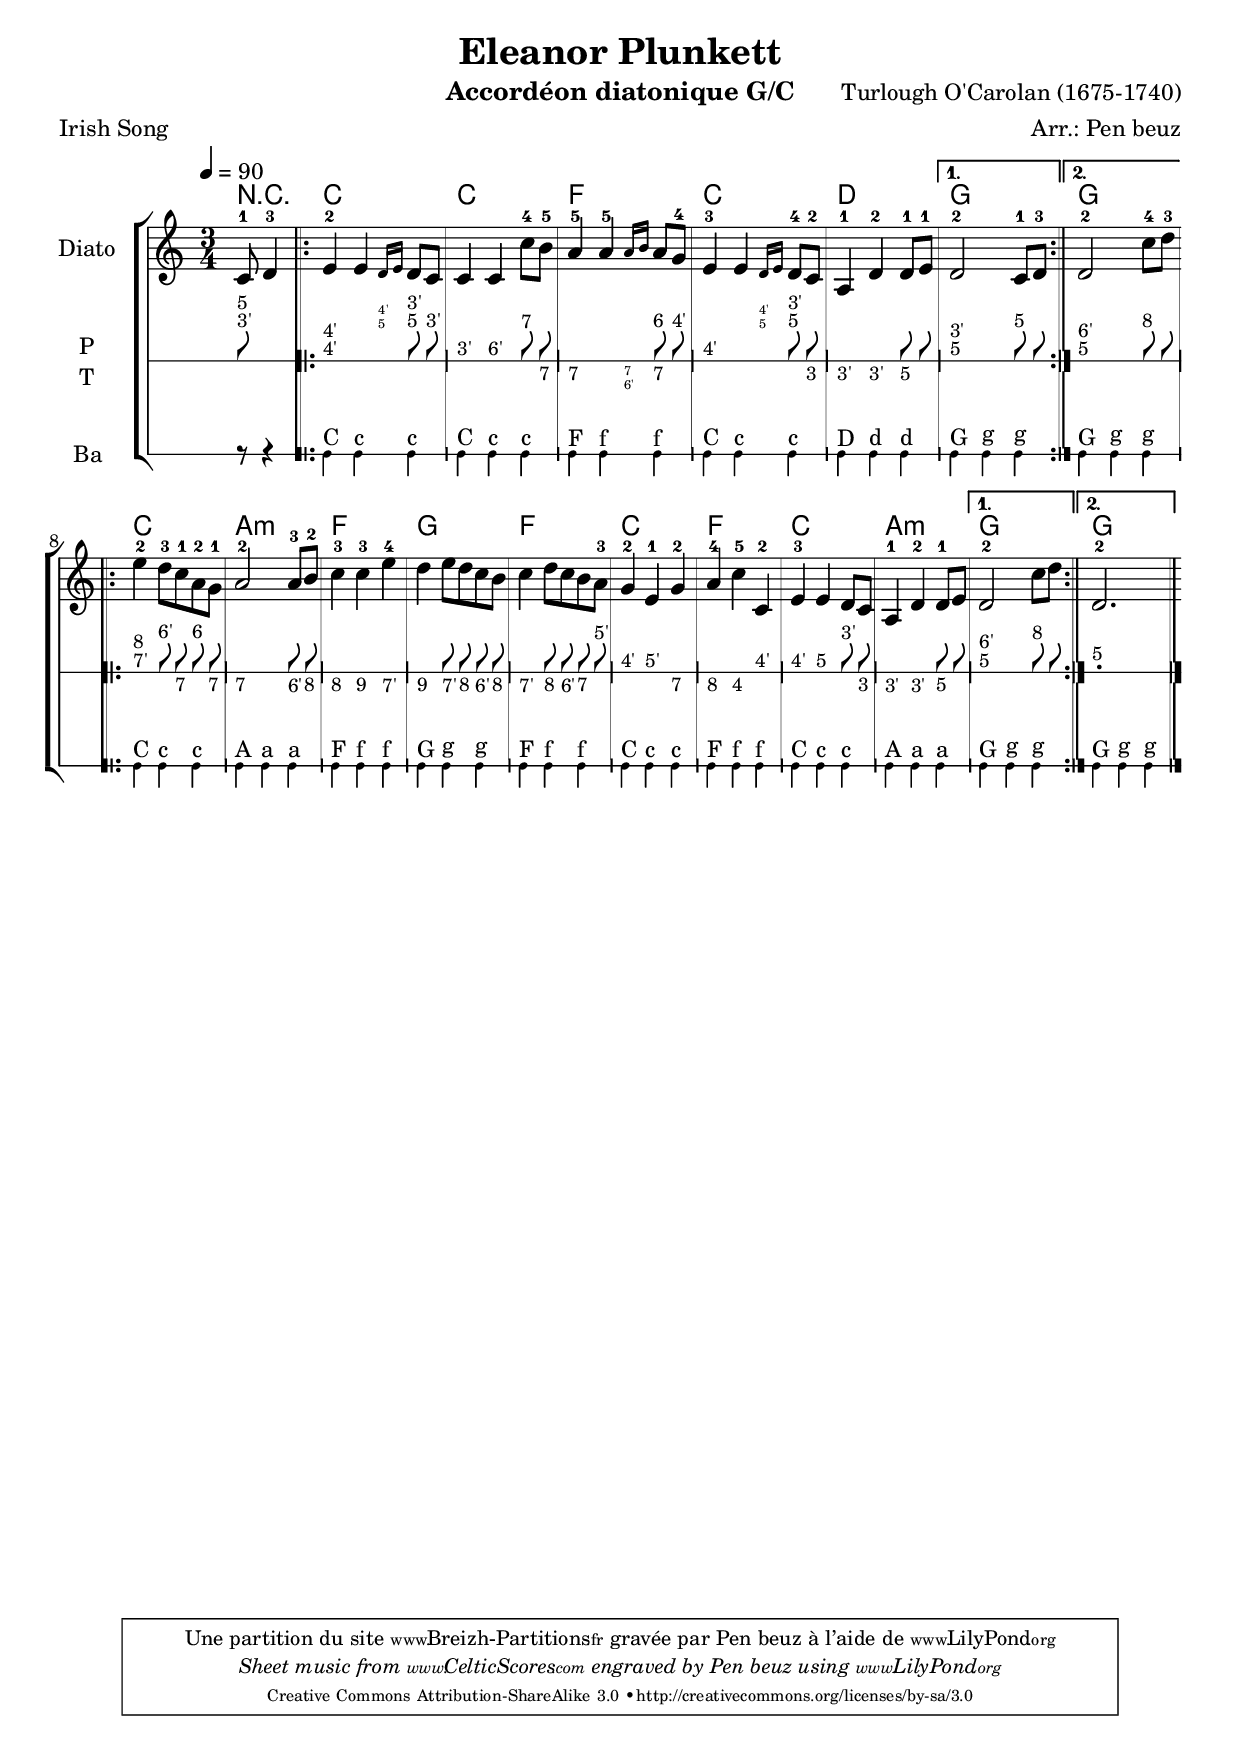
\version "2.12.3"
#(set-global-staff-size 20)
#(define cadb #t)
\header
{
	title="Eleanor Plunkett"
	subtitle=""
	composer="Turlough O'Carolan (1675-1740)"
	arranger="Arr.: Pen beuz"
	instrument = "Accordéon diatonique G/C"
	meter = "Irish Song"
	poet=""
	
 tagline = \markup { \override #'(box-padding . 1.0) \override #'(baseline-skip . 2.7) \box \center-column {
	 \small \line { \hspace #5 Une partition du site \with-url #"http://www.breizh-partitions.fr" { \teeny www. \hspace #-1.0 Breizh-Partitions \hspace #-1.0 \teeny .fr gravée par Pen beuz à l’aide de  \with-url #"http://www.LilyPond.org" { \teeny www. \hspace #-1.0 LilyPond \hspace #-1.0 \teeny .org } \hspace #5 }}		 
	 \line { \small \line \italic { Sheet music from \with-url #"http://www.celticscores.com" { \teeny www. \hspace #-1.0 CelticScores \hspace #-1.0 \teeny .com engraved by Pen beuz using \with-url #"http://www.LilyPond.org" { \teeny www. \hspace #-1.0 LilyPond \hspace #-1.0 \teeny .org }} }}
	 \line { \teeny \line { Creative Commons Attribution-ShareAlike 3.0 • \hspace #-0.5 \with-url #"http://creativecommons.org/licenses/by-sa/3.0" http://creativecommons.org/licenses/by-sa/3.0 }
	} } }
}
%%Definition d'une fonction scheme pour le calcul du rang du diato
#(define rang
	(lambda (touch)
		(define l (string-length touch))	;longueur de la string
		(define rng 0)						;par défaut rang 1
		(if (string=? "'" (substring touch (- l 1) l))
			(if (string=? "'" (substring touch (- l 2) (- l 1)))
				(+ rng 2)
				(+ rng 1)
			)
			rng
		)
	)
)

%%Definition d'une fonction pour noter les notes tirées
%%Pour le système corgeron il suffit de rajouter un underline au markup
t =
#(define-music-function (parser location button) (string?)
(if cadb
(make-music 'TextScriptEvent 'direction 0
'text ( markup #:fontsize -1.5 button))
( make-music 'TextScriptEvent 'direction (rang button)
'text ( markup #:underline #:fontsize -1.5 (substring button 0 1)))
))
%%Les notes \grace seront plus petites
gt =
#(define-music-function (parser location button) (string?)
(if cadb
(make-music 'TextScriptEvent 'direction 0
'text ( markup #:super #:fontsize -2.0 button))
( make-music 'TextScriptEvent 'direction (rang button)
'text ( markup #:underline #:super #:fontsize -2.0 (substring button 0 1)))
))
%%#(define-music-function (parser location button) (string?)
%%(make-music 'TextScriptEvent 'direction 0
%%'text ( markup #:super #:fontsize -2.0 button)
%%))


%%Définition d'une fonction pour les notes poussées
p =
#(define-music-function (parser location button) (string?)
(if cadb
(make-music 'TextScriptEvent 'direction 1
'text ( markup #:fontsize -1.5 button))
( make-music 'TextScriptEvent 'direction (rang button)
'text ( markup #:fontsize -1.5 (substring button 0 1)))
))
%%#(define-music-function (parser location button) (string?)
%%(make-music 'TextScriptEvent 'direction 1
%%'text ( markup  #:fontsize -1.5 button)
%%))

%%Les notes \grace seront plus petites
gp =
#(define-music-function (parser location button) (string?)
(if cadb
(make-music 'TextScriptEvent 'direction 1
'text ( markup #:super #:fontsize -2.0 button))
( make-music 'TextScriptEvent 'direction (rang button)
'text ( markup #:super #:fontsize -2.0 (substring button 0 1)))
))
%%#(define-music-function (parser location button) (string?)
%%(make-music 'TextScriptEvent 'direction 1
%%'text ( markup #:super #:fontsize -2.0 button)
%%))

diato =
{
  %	\clef treble
  \key c \major
  \tempo 4 = 90
  \time 3/4
  \override TupletBracket #'bracket-visibility = ##t %% Force l'affichage des crochets de nolets
  \tupletUp %% Crochets de nolets au-dessus

  \partial 8*3
  c'8-1 d'4-3

  \repeat volta 2 {
 	e'4-2 e' \grace { d'16[ e'] } d'8 c'  % 2
 	c'4 c'4 c''8-4 b'-5  % 3
 	a'4-5 a'-5 \grace { a'16[ b'] } a'8 g'-4  % 4
 	e'4-3 e' \grace { d'16[ e'] } d'8-4 c'-2  % 5
 	a4-1 d'-2 d'8-1 e'-1  % 6
  }
  \alternative {
	{
   	  d'2-2 c'8-1 d'-3  % 7
	}
	{
   	  d'2-2 c''8-4 d''-3  % 7
	}
  }
  \repeat volta 2 {
	e''4-2 d''8-3 c''-1 a'-2 g'-1  % 8
 	a'2-2 a'8-3 b'-2  % 9
	c''4-3 c''-3 e''-4  % 10
 	d''4 e''8 d'' c'' b'  % 11
 	c''4 d''8 c'' b' a'^3  % 12
 	g'4^2 e'^1 g'^2  % 13
 	a'4-4 c''-5 c'-2  % 14
 	e'4-3 e' d'8 c'  % 15
 	a4-1 d'-2 d'8-1 e'  % 16
  }
  \alternative {
	{
	  d'2-2 c''8 d'' %17
	}
	{
	  d'2.-2 %17
	}
  }

  \bar "|."}

  %%La tablature
  tab = {
   	\autoBeamOff

  	\partial 8*3
	 \p #"3'" c'8 \p #"5" d'4 %1

	\repeat volta 2 {
	  \p #"4'" e'4 \p #"4'" e' \grace {\gp #"5" d'16[ \gp #"4'" e'] } \p #"5" d'8 \p #"3'" c' %2
	  \p #"3'" c'4 \p #"3'" c'4 \p #"6'" c''8 \p #"7" b'  % 3
	  \t #"7" a'4 \t #"7" a' \grace { \gt #"7" a'16[ \gt #"6'" b'] } \t #"7" a'8 \p #"6" g'  % 4
	  \p #"4'" e'4 \p #"4'" e' \grace {\gp #"5" d'16[ \gp #"4'" e'] } \p #"5" d'8 \p #"3'" c'  % 5
	  \t #"3" a4 \t #"3'" d' \t #"3'" d'8 \t #"5" e'  % 6
  	}
  	\alternative {
	  {
	   	\p #"5" d'2 \p #"3'" c'8 \p #"5" d'  % 7 1 alternative
	  }
	  {
	   	\p #"5" d'2 \p #"6'" c''8 \p #"8" d''  % 7 2 alternative
	  }
  	}
	\repeat volta 2 {
	  \p #"7'" e''4 \p #"8" d''8 \p #"6'" c'' \t #"7" a' \p #"6" g' %8
	  \t #"7" a'2 \t #"7" a'8 \t #"6'" b'  % 9
	  \t #"8" c''4 \t #"8" c'' \t #"9" e''  % 10
 	  \t #"7'" d''4 \t #"9" e''8 \t #"7'" d'' \t #"8" c'' \t #"6'" b'  % 11
	  \t #"8" c''4 \t #"7'" d''8 \t #"8" c'' \t #"6'" b' \t #"7" a'  % 12
	  \p #"5'"g'4 \p #"4'" e' \p #"5'" g'  % 13
	  \t #"7" a'4 \t #"8" c'' \t #"4" c'  % 14
	  \p #"4'" e'4 \p #"4'" e' \p #"5" d'8 \p #"3'" c'  % 15
	  \t #"3" a4 \t #"3'" d' \t #"3'" d'8 \t #"5" e'  % 16
  	}
	\alternative {
	  {
		\p #"5" d'2 \p #"6'"c''8 \p #"8" d'' %17
	  }
	  {
		\p #"5" d'2. %17
	  }
  	}
  }
%%ligne d'accords
  accords = \chordmode {
	\partial 8*3
	r8*3
  	\repeat volta 2 {
	  c4*3 c f c d
  	}
  	\alternative {
	  {g}
	  {g}
  	}
  	\repeat volta 2 {
	  c a:m f g f c f c a:m
  	}
  	\alternative {
	  {g}
	  {g}
  	}
  }

%% Les basses du diato
  basses = {
	\partial 8*3
	r8 r4
  	\repeat volta 2 {
	  c^"C" c^"c" c^"c"
	  c^"C" c^"c" c^"c"
	  f^"F" f^"f" f^"f"
	  c^"C" c^"c" c^"c"
	  d^"D" d^"d" d^"d"
  	}
  	\alternative {
	  {g^"G" g^"g" g^"g"}
	  {g^"G" g^"g" g^"g"}
  	}
  	\repeat volta 2 {
	  c^"C" c^"c" c^"c"
	  a^"A" a^"a" a^"a"
	  f^"F" f^"f" f^"f"
	  g^"G" g^"g" g^"g"
	  f^"F" f^"f" f^"f"
	  c^"C" c^"c" c^"c"
	  f^"F" f^"f" f^"f"
	  c^"C" c^"c" c^"c"
	  a^"A" a^"a" a^"a"
  	}
  	\alternative {
	  {g^"G" g^"g" g^"g"}
	  {g^"G" g^"g" g^"g"}
  	}
  }

  	\score {
	  \new StaffGroup <<
   	  	\new ChordNames {
     	  \accords
	  	}
	  	\new Staff{
		  \override Staff.BarLine #'thick-thickness = #2
		  \override Staff.BarLine #'hair-thickness = #0.3
		  \clef "G"
		  \set Staff.instrumentName="Diato"
		  \context Voice = "melodie" { \diato}
	  	}
      	\new DrumStaff \with {
     	  \override StaffSymbol #'line-count = #1
      	  \remove "Time_signature_engraver"
		  \remove "Clef_engraver"
		  \override NoteHead #'stencil = #point-stencil
		  \override Stem #'length = #0
		  \override Stem #'flag = #point-stencil
		  \override Stem #'stencil = #point-stencil
		  \override Beam #'stencil = #point-stencil
		  \override Staff #'stencil = #point-stencil
		  \override StaffSymbol #'staff-space = #1
		  \override  LedgerLineSpanner #'stencil = #point-stencil
      	}
      	<<
         \set Staff.instrumentName = \markup{\column{P T}}
       	 %% \set Staff.instrumentName = \markup{\column{C G}}
		  \tab
      	>>
      	\new DrumStaff \with {
     	  \override StaffSymbol #'line-count = #1
       	  \remove "Time_signature_engraver"
		  \remove "Clef_engraver"
		  \override NoteHead #'font-size = #-4
    	  \override StaffSymbol #'staff-space = #(magstep -4)
      	}
      	<<
      	  \set Staff.instrumentName = "Ba"
	  	  \basses
	  	>>
	  >>
  	  	}
% }

\score {
	\unfoldRepeats{
	\new StaffGroup
	<<
		\new Staff{
		\set Staff.midiInstrument="acoustic guitar (nylon)"
		\diato }
		\new Staff{
			\set Staff.midiInstrument="acoustic bass"
			\accords }
	>>
	}
	\midi{}
}

